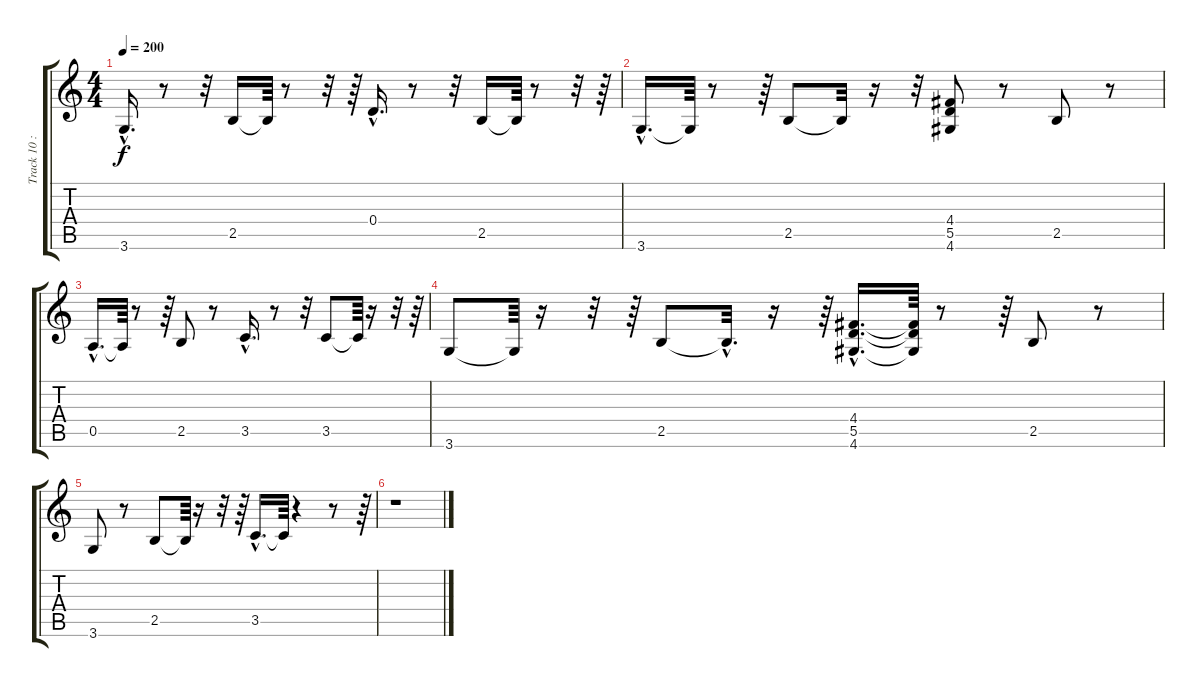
\track ("Track 10 : unspecified" "Track 10 :") {instrument electricguitarjazz}
\staff {score tabs}
\tuning (E4 B3 G3 D3 A2 E2) {hide}
\ts (4 4)
\tempo 200
\clef g2
\ks c
3.6{hac}.16{d dy f} r.8 r.32 2.5.16 2.5{t}.64 r.8 r.32 r.64 0.4{hac}.16{d} r.8 r.32 2.5.16 2.5{t}.64 r.8 r.32 r.64 |
3.6{hac}.16{d} 3.6{t}.64 r.8 r.64 2.5.8 2.5{t}.32 r.16 r.32 (4.4 5.5 4.6).8 r.8 2.5.8 r.8 |
0.5{hac}.16{d} 0.5{t}.64 r.8 r.64 2.5.8 r.8 3.5{hac}.16{d} r.8 r.32 3.5.8 3.5{t}.64 r.16 r.32 r.64 |
3.6.8 3.6{t}.64 r.16 r.32 r.64 2.5.8 2.5{hac t}.32{d} r.16 r.64 (4.4{hac} 5.5{hac} 4.6{hac}).16{d} (4.4{t} 5.5{t} 4.6{t}).64 r.8 r.64 2.5.8 r.8 |
3.6.8 r.8 2.5.8 2.5{t}.64 r.16 r.32 r.64 3.5{hac}.16{d} 3.5{t}.64 r.4 r.8 r.64 |
r.1
